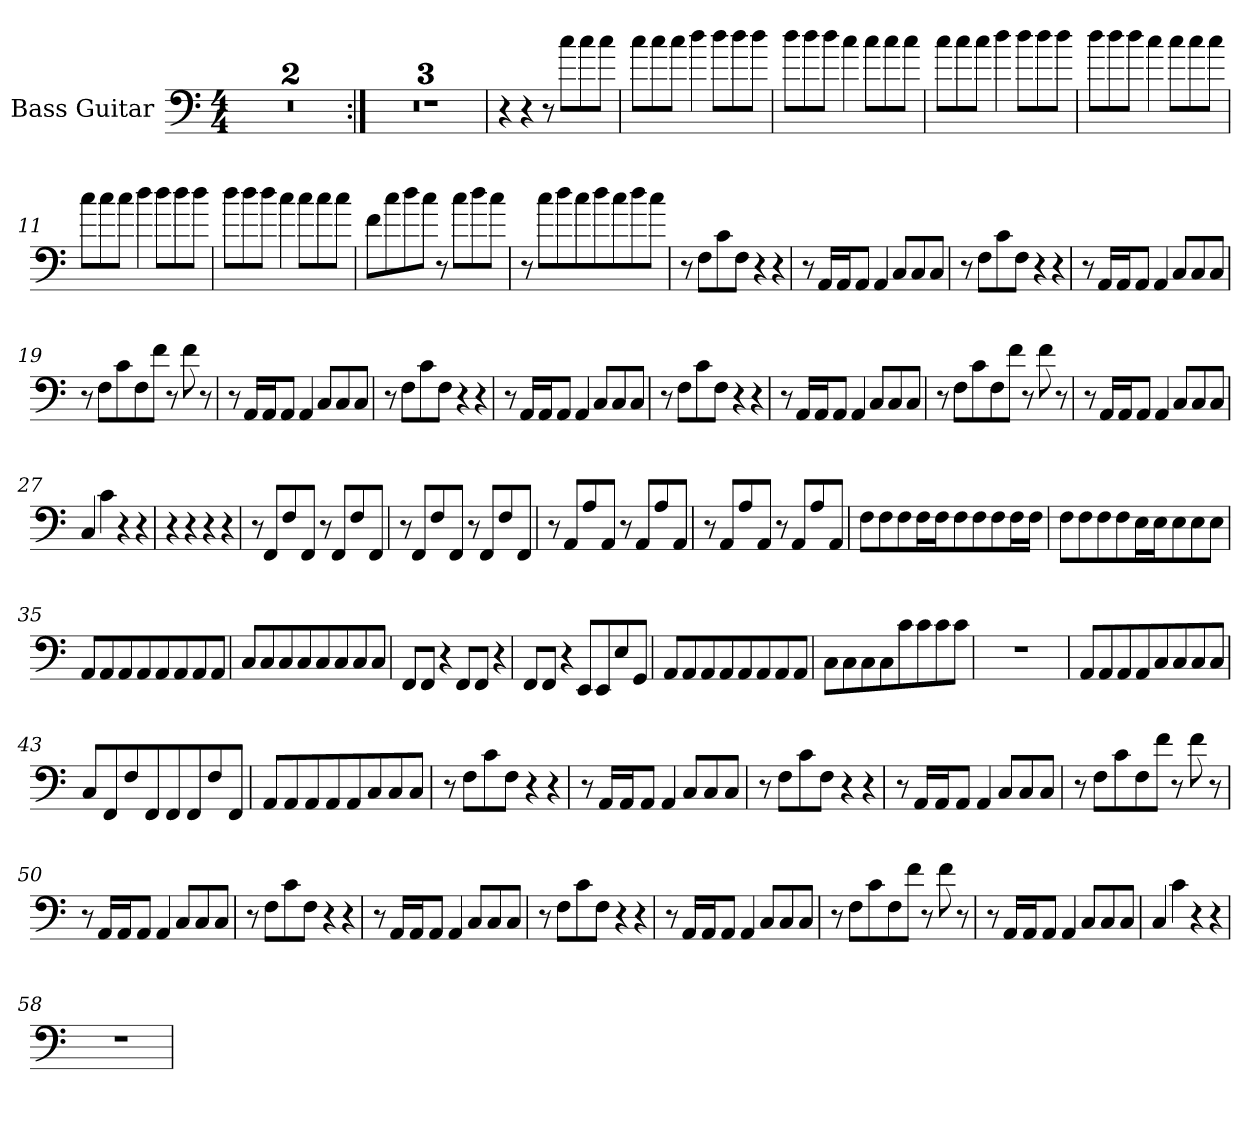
**kern
*part1
*staff1
*I"Bass Guitar
*clefF4
*ITrd7c12
*k[]
*M4/4
=1!|:
!LO:N:vis=1
1r
=2
!LO:N:vis=1
1r
=3:|!
!LO:N:vis=1
1r
=4
!LO:N:vis=1
1r
=5
!LO:N:vis=1
1r
=6
!LO:N:vis=4
16r
!LO:N:vis=4
16r
!LO:N:vis=8
32r
!LO:N:vis=8
32c\L
!LO:N:vis=8
32c\
!LO:N:vis=8
32c\J
=7
!LO:N:vis=8
32c\L
!LO:N:vis=8
32c\
!LO:N:vis=8
32c\J
!LO:N:vis=4
16d
!LO:N:vis=8
32d\L
!LO:N:vis=8
32d\
!LO:N:vis=8
32d\J
=8
!LO:N:vis=8
32d\L
!LO:N:vis=8
32d\
!LO:N:vis=8
32d\J
!LO:N:vis=4
16c
!LO:N:vis=8
32c\L
!LO:N:vis=8
32c\
!LO:N:vis=8
32c\J
=9
!LO:N:vis=8
32c\L
!LO:N:vis=8
32c\
!LO:N:vis=8
32c\J
!LO:N:vis=4
16d
!LO:N:vis=8
32d\L
!LO:N:vis=8
32d\
!LO:N:vis=8
32d\J
=10
!LO:N:vis=8
32d\L
!LO:N:vis=8
32d\
!LO:N:vis=8
32d\J
!LO:N:vis=4
16c
!LO:N:vis=8
32c\L
!LO:N:vis=8
32c\
!LO:N:vis=8
32c\J
=11
!LO:N:vis=8
32c\L
!LO:N:vis=8
32c\
!LO:N:vis=8
32c\J
!LO:N:vis=4
16d
!LO:N:vis=8
32d\L
!LO:N:vis=8
32d\
!LO:N:vis=8
32d\J
=12
!LO:N:vis=8
32d\L
!LO:N:vis=8
32d\
!LO:N:vis=8
32d\J
!LO:N:vis=4
16c
!LO:N:vis=8
32c\L
!LO:N:vis=8
32c\
!LO:N:vis=8
32c\J
=13
!LO:N:vis=8
32F\L
!LO:N:vis=8
32c\
!LO:N:vis=8
32d\
!LO:N:vis=8
32c\J
!LO:N:vis=8
32r
!LO:N:vis=8
32c\L
!LO:N:vis=8
32d\
!LO:N:vis=8
32c\J
=14
!LO:N:vis=8
32r
!LO:N:vis=8
32c\L
!LO:N:vis=8
32d\
!LO:N:vis=8
32c\
!LO:N:vis=8
32d\
!LO:N:vis=8
32c\
!LO:N:vis=8
32d\
!LO:N:vis=8
32c\J
=15
!LO:N:vis=8
32r
!LO:N:vis=8
32FF\L
!LO:N:vis=8
32C\
!LO:N:vis=8
32FF\J
!LO:N:vis=4
16r
!LO:N:vis=4
16r
=16
!LO:N:vis=8
32r
!LO:N:vis=16
64AAA/LL
!LO:N:vis=16
64AAA/J
!LO:N:vis=8
32AAA/J
!LO:N:vis=4
16AAA
!LO:N:vis=8
32CC/L
!LO:N:vis=8
32CC/
!LO:N:vis=8
32CC/J
=17
!LO:N:vis=8
32r
!LO:N:vis=8
32FF\L
!LO:N:vis=8
32C\
!LO:N:vis=8
32FF\J
!LO:N:vis=4
16r
!LO:N:vis=4
16r
=18
!LO:N:vis=8
32r
!LO:N:vis=16
64AAA/LL
!LO:N:vis=16
64AAA/J
!LO:N:vis=8
32AAA/J
!LO:N:vis=4
16AAA
!LO:N:vis=8
32CC/L
!LO:N:vis=8
32CC/
!LO:N:vis=8
32CC/J
=19
!LO:N:vis=8
32r
!LO:N:vis=8
32FF\L
!LO:N:vis=8
32C\
!LO:N:vis=8
32FF\
!LO:N:vis=8
32F\J
!LO:N:vis=8
32r
!LO:N:vis=8
32F
!LO:N:vis=8
32r
=20
!LO:N:vis=8
32r
!LO:N:vis=16
64AAA/LL
!LO:N:vis=16
64AAA/J
!LO:N:vis=8
32AAA/J
!LO:N:vis=4
16AAA
!LO:N:vis=8
32CC/L
!LO:N:vis=8
32CC/
!LO:N:vis=8
32CC/J
=21
!LO:N:vis=8
32r
!LO:N:vis=8
32FF\L
!LO:N:vis=8
32C\
!LO:N:vis=8
32FF\J
!LO:N:vis=4
16r
!LO:N:vis=4
16r
=22
!LO:N:vis=8
32r
!LO:N:vis=16
64AAA/LL
!LO:N:vis=16
64AAA/J
!LO:N:vis=8
32AAA/J
!LO:N:vis=4
16AAA
!LO:N:vis=8
32CC/L
!LO:N:vis=8
32CC/
!LO:N:vis=8
32CC/J
=23
!LO:N:vis=8
32r
!LO:N:vis=8
32FF\L
!LO:N:vis=8
32C\
!LO:N:vis=8
32FF\J
!LO:N:vis=4
16r
!LO:N:vis=4
16r
=24
!LO:N:vis=8
32r
!LO:N:vis=16
64AAA/LL
!LO:N:vis=16
64AAA/J
!LO:N:vis=8
32AAA/J
!LO:N:vis=4
16AAA
!LO:N:vis=8
32CC/L
!LO:N:vis=8
32CC/
!LO:N:vis=8
32CC/J
=25
!LO:N:vis=8
32r
!LO:N:vis=8
32FF\L
!LO:N:vis=8
32C\
!LO:N:vis=8
32FF\
!LO:N:vis=8
32F\J
!LO:N:vis=8
32r
!LO:N:vis=8
32F
!LO:N:vis=8
32r
=26
!LO:N:vis=8
32r
!LO:N:vis=16
64AAA/LL
!LO:N:vis=16
64AAA/J
!LO:N:vis=8
32AAA/J
!LO:N:vis=4
16AAA
!LO:N:vis=8
32CC/L
!LO:N:vis=8
32CC/
!LO:N:vis=8
32CC/J
=27
!LO:N:vis=4
16CC
!LO:N:vis=4
16C
!LO:N:vis=4
16r
!LO:N:vis=4
16r
=28
!LO:N:vis=4
16r
!LO:N:vis=4
16r
!LO:N:vis=4
16r
!LO:N:vis=4
16r
=29
!LO:N:vis=8
32r
!LO:N:vis=8
32FFF/L
!LO:N:vis=8
32FF/
!LO:N:vis=8
32FFF/J
!LO:N:vis=8
32r
!LO:N:vis=8
32FFF/L
!LO:N:vis=8
32FF/
!LO:N:vis=8
32FFF/J
=30
!LO:N:vis=8
32r
!LO:N:vis=8
32FFF/L
!LO:N:vis=8
32FF/
!LO:N:vis=8
32FFF/J
!LO:N:vis=8
32r
!LO:N:vis=8
32FFF/L
!LO:N:vis=8
32FF/
!LO:N:vis=8
32FFF/J
=31
!LO:N:vis=8
32r
!LO:N:vis=8
32AAA/L
!LO:N:vis=8
32AA/
!LO:N:vis=8
32AAA/J
!LO:N:vis=8
32r
!LO:N:vis=8
32AAA/L
!LO:N:vis=8
32AA/
!LO:N:vis=8
32AAA/J
=32
!LO:N:vis=8
32r
!LO:N:vis=8
32AAA/L
!LO:N:vis=8
32AA/
!LO:N:vis=8
32AAA/J
!LO:N:vis=8
32r
!LO:N:vis=8
32AAA/L
!LO:N:vis=8
32AA/
!LO:N:vis=8
32AAA/J
=33
!LO:N:vis=8
32FF\L
!LO:N:vis=8
32FF\
!LO:N:vis=8
32FF\
!LO:N:vis=16
64FF\L
!LO:N:vis=16
64FF\J
!LO:N:vis=8
32FF\
!LO:N:vis=8
32FF\
!LO:N:vis=8
32FF\
!LO:N:vis=16
64FF\L
!LO:N:vis=16
64FF\JJ
=34
!LO:N:vis=8
32FF\L
!LO:N:vis=8
32FF\
!LO:N:vis=8
32FF\
!LO:N:vis=8
32FF\
!LO:N:vis=16
64EE\L
!LO:N:vis=16
64EE\J
!LO:N:vis=8
32EE\
!LO:N:vis=8
32EE\
!LO:N:vis=8
32EE\J
=35
!LO:N:vis=8
32AAA/L
!LO:N:vis=8
32AAA/
!LO:N:vis=8
32AAA/
!LO:N:vis=8
32AAA/
!LO:N:vis=8
32AAA/
!LO:N:vis=8
32AAA/
!LO:N:vis=8
32AAA/
!LO:N:vis=8
32AAA/J
=36
!LO:N:vis=8
32CC/L
!LO:N:vis=8
32CC/
!LO:N:vis=8
32CC/
!LO:N:vis=8
32CC/
!LO:N:vis=8
32CC/
!LO:N:vis=8
32CC/
!LO:N:vis=8
32CC/
!LO:N:vis=8
32CC/J
=37
!LO:N:vis=8
32FFF/L
!LO:N:vis=8
32FFF/J
!LO:N:vis=4
16r
!LO:N:vis=8
32FFF/L
!LO:N:vis=8
32FFF/J
!LO:N:vis=4
16r
=38
!LO:N:vis=8
32FFF/L
!LO:N:vis=8
32FFF/J
!LO:N:vis=4
16r
!LO:N:vis=8
32EEE/L
!LO:N:vis=8
32EEE/
!LO:N:vis=8
32EE/
!LO:N:vis=8
32GGG/J
=39
!LO:N:vis=8
32AAA/L
!LO:N:vis=8
32AAA/
!LO:N:vis=8
32AAA/
!LO:N:vis=8
32AAA/
!LO:N:vis=8
32AAA/
!LO:N:vis=8
32AAA/
!LO:N:vis=8
32AAA/
!LO:N:vis=8
32AAA/J
=40
!LO:N:vis=8
32CC\L
!LO:N:vis=8
32CC\
!LO:N:vis=8
32CC\
!LO:N:vis=8
32CC\
!LO:N:vis=8
32C\
!LO:N:vis=8
32C\
!LO:N:vis=8
32C\
!LO:N:vis=8
32C\J
=41
!LO:N:vis=1
1r
=42
!LO:N:vis=8
32AAA/L
!LO:N:vis=8
32AAA/
!LO:N:vis=8
32AAA/
!LO:N:vis=8
32AAA/
!LO:N:vis=8
32CC/
!LO:N:vis=8
32CC/
!LO:N:vis=8
32CC/
!LO:N:vis=8
32CC/J
=43
!LO:N:vis=8
32CC/L
!LO:N:vis=8
32FFF/
!LO:N:vis=8
32FF/
!LO:N:vis=8
32FFF/
!LO:N:vis=8
32FFF/
!LO:N:vis=8
32FFF/
!LO:N:vis=8
32FF/
!LO:N:vis=8
32FFF/J
=44
!LO:N:vis=8
32AAA/L
!LO:N:vis=8
32AAA/
!LO:N:vis=8
32AAA/
!LO:N:vis=8
32AAA/
!LO:N:vis=8
32AAA/
!LO:N:vis=8
32CC/
!LO:N:vis=8
32CC/
!LO:N:vis=8
32CC/J
=45
!LO:N:vis=8
32r
!LO:N:vis=8
32FF\L
!LO:N:vis=8
32C\
!LO:N:vis=8
32FF\J
!LO:N:vis=4
16r
!LO:N:vis=4
16r
=46
!LO:N:vis=8
32r
!LO:N:vis=16
64AAA/LL
!LO:N:vis=16
64AAA/J
!LO:N:vis=8
32AAA/J
!LO:N:vis=4
16AAA
!LO:N:vis=8
32CC/L
!LO:N:vis=8
32CC/
!LO:N:vis=8
32CC/J
=47
!LO:N:vis=8
32r
!LO:N:vis=8
32FF\L
!LO:N:vis=8
32C\
!LO:N:vis=8
32FF\J
!LO:N:vis=4
16r
!LO:N:vis=4
16r
=48
!LO:N:vis=8
32r
!LO:N:vis=16
64AAA/LL
!LO:N:vis=16
64AAA/J
!LO:N:vis=8
32AAA/J
!LO:N:vis=4
16AAA
!LO:N:vis=8
32CC/L
!LO:N:vis=8
32CC/
!LO:N:vis=8
32CC/J
=49
!LO:N:vis=8
32r
!LO:N:vis=8
32FF\L
!LO:N:vis=8
32C\
!LO:N:vis=8
32FF\
!LO:N:vis=8
32F\J
!LO:N:vis=8
32r
!LO:N:vis=8
32F
!LO:N:vis=8
32r
=50
!LO:N:vis=8
32r
!LO:N:vis=16
64AAA/LL
!LO:N:vis=16
64AAA/J
!LO:N:vis=8
32AAA/J
!LO:N:vis=4
16AAA
!LO:N:vis=8
32CC/L
!LO:N:vis=8
32CC/
!LO:N:vis=8
32CC/J
=51
!LO:N:vis=8
32r
!LO:N:vis=8
32FF\L
!LO:N:vis=8
32C\
!LO:N:vis=8
32FF\J
!LO:N:vis=4
16r
!LO:N:vis=4
16r
=52
!LO:N:vis=8
32r
!LO:N:vis=16
64AAA/LL
!LO:N:vis=16
64AAA/J
!LO:N:vis=8
32AAA/J
!LO:N:vis=4
16AAA
!LO:N:vis=8
32CC/L
!LO:N:vis=8
32CC/
!LO:N:vis=8
32CC/J
=53
!LO:N:vis=8
32r
!LO:N:vis=8
32FF\L
!LO:N:vis=8
32C\
!LO:N:vis=8
32FF\J
!LO:N:vis=4
16r
!LO:N:vis=4
16r
=54
!LO:N:vis=8
32r
!LO:N:vis=16
64AAA/LL
!LO:N:vis=16
64AAA/J
!LO:N:vis=8
32AAA/J
!LO:N:vis=4
16AAA
!LO:N:vis=8
32CC/L
!LO:N:vis=8
32CC/
!LO:N:vis=8
32CC/J
=55
!LO:N:vis=8
32r
!LO:N:vis=8
32FF\L
!LO:N:vis=8
32C\
!LO:N:vis=8
32FF\
!LO:N:vis=8
32F\J
!LO:N:vis=8
32r
!LO:N:vis=8
32F
!LO:N:vis=8
32r
=56
!LO:N:vis=8
32r
!LO:N:vis=16
64AAA/LL
!LO:N:vis=16
64AAA/J
!LO:N:vis=8
32AAA/J
!LO:N:vis=4
16AAA
!LO:N:vis=8
32CC/L
!LO:N:vis=8
32CC/
!LO:N:vis=8
32CC/J
=57
!LO:N:vis=4
16CC
!LO:N:vis=4
16C
!LO:N:vis=4
16r
!LO:N:vis=4
16r
=58
!LO:N:vis=1
1r
=
*-
